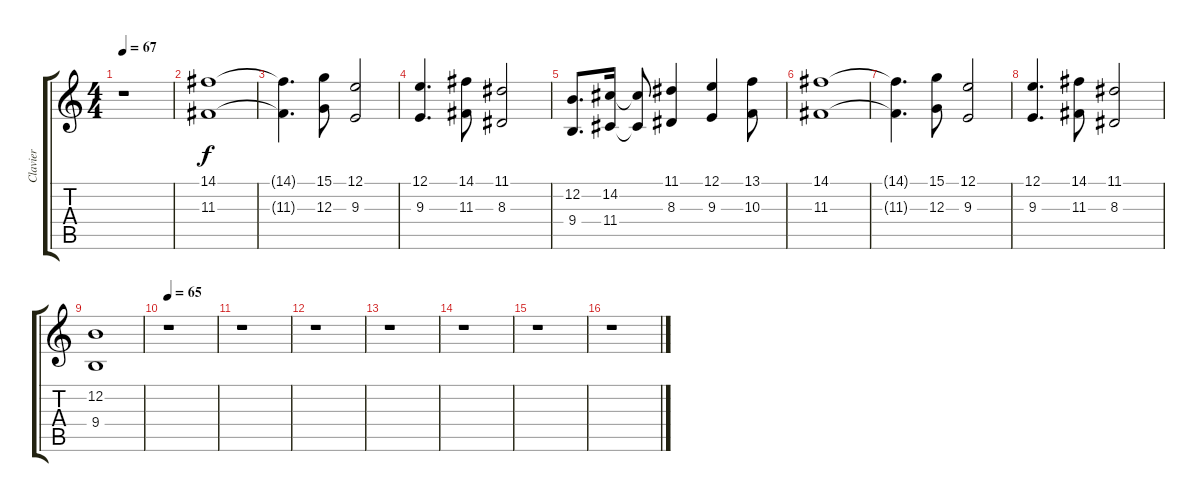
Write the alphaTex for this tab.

\track ("Clavier" "Clavier") {instrument sopranosax}
\staff {score tabs}
\tuning (E4 B3 G3 D3 A2 E2) {hide}
\ts (4 4)
\tempo 67
\clef g2
\ks c
r.1{dy f instrument sopranosax} |
(14.1 11.3).1 |
(14.1{t} 11.3{t}).4{d} (15.1 12.3).8 (12.1 9.3).2 |
(12.1 9.3).4{d} (14.1 11.3).8 (11.1 8.3).2 |
(12.2 9.4).8{d} (14.2 11.4).16 (14.2{t} 11.4{t}).8 (11.1 8.3).4 (12.1 9.3).4 (13.1 10.3).8 |
(14.1 11.3).1 |
(14.1{t} 11.3{t}).4{d} (15.1 12.3).8 (12.1 9.3).2 |
(12.1 9.3).4{d} (14.1 11.3).8 (11.1 8.3).2 |
(12.2 9.4).1{volume 3} |
\tempo 65
r.1 |
r.1 |
r.1 |
r.1 |
r.1 |
r.1 |
r.1
